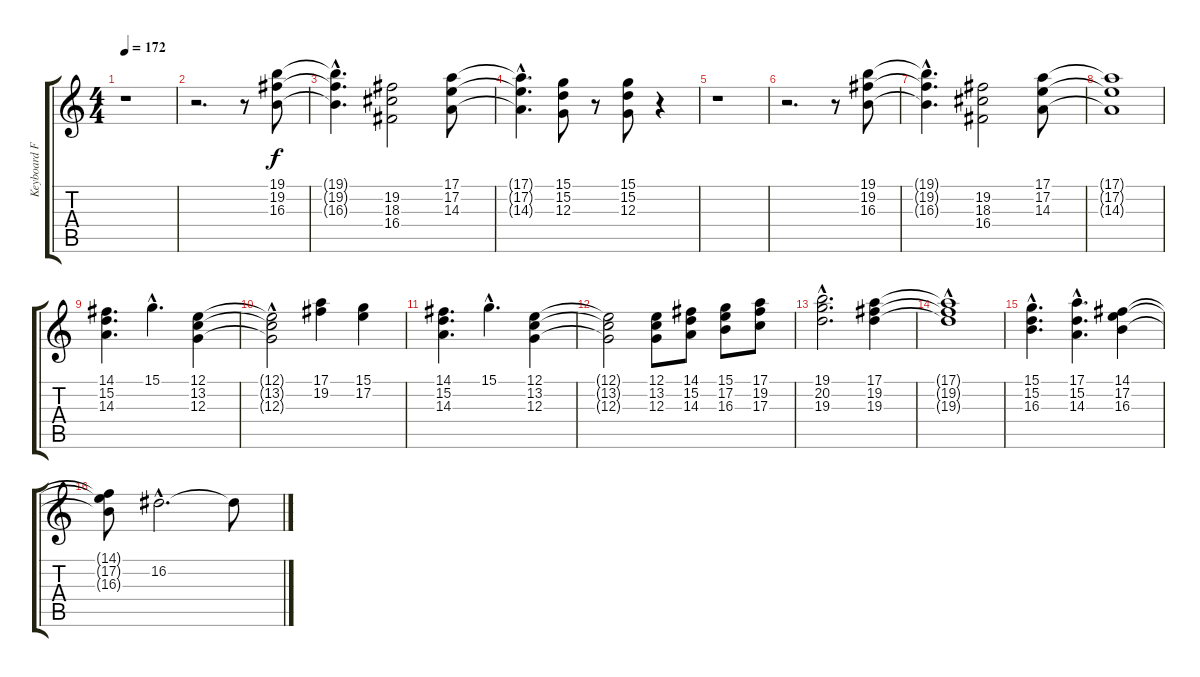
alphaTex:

\track ("Keyboard Fills" "Keyboard F") {instrument pad7halo}
\staff {score tabs}
\tuning (E4 B3 G3 D3 A2 E2) {hide}
\ts (4 4)
\tempo 172
\clef g2
\ks c
r.1{dy f} |
r.2{d} r.8 (19.1 19.2 16.3).8 |
(19.1{hac t} 19.2{hac t} 16.3{hac t}).4{d} (19.2 18.3 16.4).2 (17.1 17.2 14.3).8 |
(17.1{hac t} 17.2{hac t} 14.3{hac t}).4{d} (15.1 15.2 12.3).8 r.8 (15.1 15.2 12.3).8 r.4 |
r.1 |
r.2{d} r.8 (19.1 19.2 16.3).8 |
(19.1{hac t} 19.2{hac t} 16.3{hac t}).4{d} (19.2 18.3 16.4).2 (17.1 17.2 14.3).8 |
(17.1{t} 17.2{t} 14.3{t}).1 |
(14.1 15.2 14.3).4{d} 15.1{hac}.4{d} (12.1 13.2 12.3).4 |
(12.1{hac t} 13.2{hac t} 12.3{hac t}).2 (17.1 19.2).4 (15.1 17.2).4 |
(14.1 15.2 14.3).4{d} 15.1{hac}.4{d} (12.1 13.2 12.3).4 |
(12.1{t} 13.2{t} 12.3{t}).2 (12.1 13.2 12.3).8 (14.1 15.2 14.3).8 (15.1 17.2 16.3).8 (17.1 19.2 17.3).8 |
(19.1{hac} 20.2{hac} 19.3{hac}).2{d} (17.1 19.2 19.3).4 |
(17.1{hac t} 19.2{hac t} 19.3{t}).1 |
(15.1{hac} 15.2{hac} 16.3{hac}).4{d} (17.1{hac} 15.2{hac} 14.3{hac}).4{d} (14.1 17.2 16.3).4 |
(14.1{t} 17.2{t} 16.3{t}).8 16.2{hac}.2{d} 16.2{t}.8
